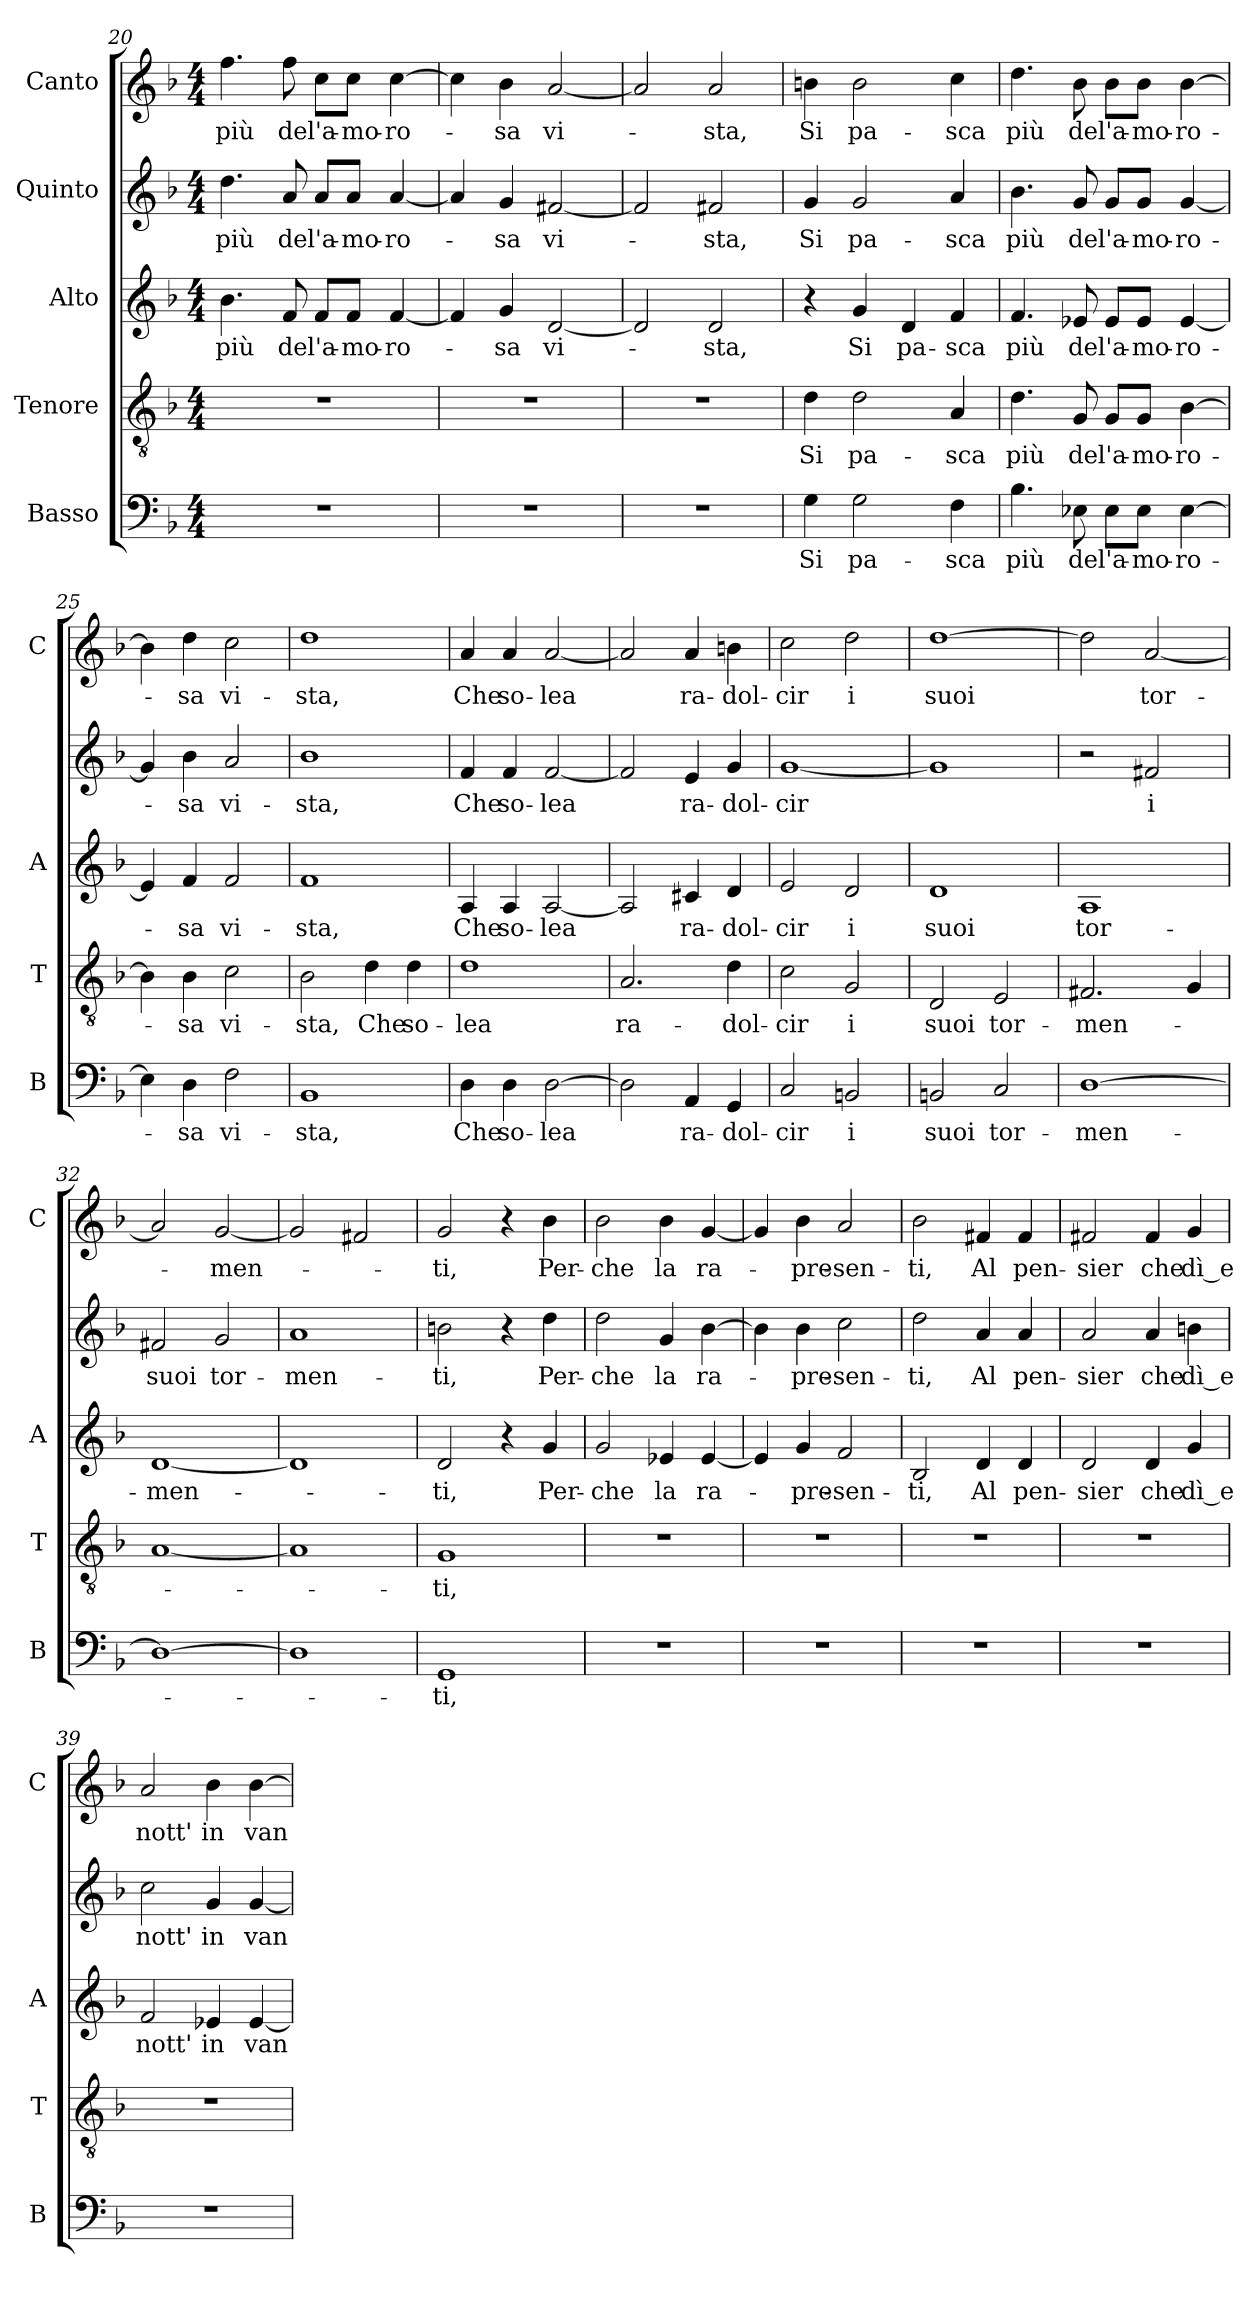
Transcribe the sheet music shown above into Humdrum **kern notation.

**kern	**text	**kern	**text	**kern	**text	**kern	**text	**kern	**text
*part5	*part5	*part4	*part4	*part3	*part3	*part2	*part2	*part1	*part1
*staff5	*staff5	*staff4	*staff4	*staff3	*staff3	*staff2	*staff2	*staff1	*staff1
*I"Basso	*	*I"Tenore	*	*I"Alto	*	*I"Quinto	*	*I"Canto	*
*I'B	*	*I'T	*	*I'A	*	*	*	*I'C	*
*clefF4	*	*clefGv2	*	*clefG2	*	*clefG2	*	*clefG2	*
*k[b-]	*	*k[b-]	*	*k[b-]	*	*k[b-]	*	*k[b-]	*
*F:	*	*F:	*	*F:	*	*F:	*	*F:	*
*M4/4	*	*M4/4	*	*M4/4	*	*M4/4	*	*M4/4	*
=20	=20	=20	=20	=20	=20	=20	=20	=20	=20
!	!	!	!	!	!LO:LY:b	!	!LO:LY:b	!	!LO:LY:b
1r	.	1r	.	4.b-\	più	4.dd\	più	4.ff\	più
!	!	!	!	!	!LO:LY:b	!	!LO:LY:b	!	!LO:LY:b
.	.	.	.	8f/	de	8a/	de	8ff\	de
!	!	!	!	!	!LO:LY:b	!	!LO:LY:b	!	!LO:LY:b
.	.	.	.	8f/L	l'a-	8a/L	l'a-	8cc\L	l'a-
!	!	!	!	!	!LO:LY:b	!	!LO:LY:b	!	!LO:LY:b
.	.	.	.	8f/J	-mo-	8a/J	-mo-	8cc\J	-mo-
!	!	!	!	!	!LO:LY:b	!	!LO:LY:b	!	!LO:LY:b
.	.	.	.	[4f/	-ro-	[4a/	-ro-	[4cc\	-ro-
!!LO:PB:g=z
=21	=21	=21	=21	=21	=21	=21	=21	=21	=21
1r	.	1r	.	4f/]	.	4a/]	.	4cc\]	.
!	!	!	!	!	!LO:LY:b	!	!LO:LY:b	!	!LO:LY:b
.	.	.	.	4g/	-sa	4g/	-sa	4b-\	-sa
!	!	!	!	!	!LO:LY:b	!	!LO:LY:b	!	!LO:LY:b
.	.	.	.	[2d/	vi-	[2f#X/	vi-	[2a/	vi-
=22	=22	=22	=22	=22	=22	=22	=22	=22	=22
1r	.	1r	.	2d/]	.	2f#/]	.	2a/]	.
!	!	!	!	!	!LO:LY:b	!	!LO:LY:b	!	!LO:LY:b
.	.	.	.	2d/	-sta,	2f#X/	-sta,	2a/	-sta,
=23	=23	=23	=23	=23	=23	=23	=23	=23	=23
!	!LO:LY:b	!	!LO:LY:b	!	!	!	!LO:LY:b	!	!LO:LY:b
4G\	Si	4d\	Si	4r	.	4g/	Si	4bn\	Si
!	!LO:LY:b	!	!LO:LY:b	!	!LO:LY:b	!	!LO:LY:b	!	!LO:LY:b
2G\	pa-	2d\	pa-	4g/	Si	2g/	pa-	2b\	pa-
!	!	!	!	!	!LO:LY:b	!	!	!	!
.	.	.	.	4d/	pa-	.	.	.	.
!	!LO:LY:b	!	!LO:LY:b	!	!LO:LY:b	!	!LO:LY:b	!	!LO:LY:b
4F\	-sca	4A/	-sca	4f/	-sca	4a/	-sca	4cc\	-sca
=24	=24	=24	=24	=24	=24	=24	=24	=24	=24
!	!LO:LY:b	!	!LO:LY:b	!	!LO:LY:b	!	!LO:LY:b	!	!LO:LY:b
4.B-\	più	4.d\	più	4.f/	più	4.b-\	più	4.dd\	più
!	!LO:LY:b	!	!LO:LY:b	!	!LO:LY:b	!	!LO:LY:b	!	!LO:LY:b
8E-X\	de	8G/	de	8e-X/	de	8g/	de	8b-\	de
!	!LO:LY:b	!	!LO:LY:b	!	!LO:LY:b	!	!LO:LY:b	!	!LO:LY:b
8E-\L	l'a-	8G/L	l'a-	8e-/L	l'a-	8g/L	l'a-	8b-\L	l'a-
!	!LO:LY:b	!	!LO:LY:b	!	!LO:LY:b	!	!LO:LY:b	!	!LO:LY:b
8E-\J	-mo-	8G/J	-mo-	8e-/J	-mo-	8g/J	-mo-	8b-\J	-mo-
!	!LO:LY:b	!	!LO:LY:b	!	!LO:LY:b	!	!LO:LY:b	!	!LO:LY:b
[4E-\	-ro-	[4B-\	-ro-	[4e-/	-ro-	[4g/	-ro-	[4b-\	-ro-
=25	=25	=25	=25	=25	=25	=25	=25	=25	=25
4E-\]	.	4B-\]	.	4e-/]	.	4g/]	.	4b-\]	.
!	!LO:LY:b	!	!LO:LY:b	!	!LO:LY:b	!	!LO:LY:b	!	!LO:LY:b
4D\	-sa	4B-\	-sa	4f/	-sa	4b-\	-sa	4dd\	-sa
!	!LO:LY:b	!	!LO:LY:b	!	!LO:LY:b	!	!LO:LY:b	!	!LO:LY:b
2F\	vi-	2c\	vi-	2f/	vi-	2a/	vi-	2cc\	vi-
=26	=26	=26	=26	=26	=26	=26	=26	=26	=26
!	!LO:LY:b	!	!LO:LY:b	!	!LO:LY:b	!	!LO:LY:b	!	!LO:LY:b
1BB-	-sta,	2B-\	-sta,	1f	-sta,	1b-	-sta,	1dd	-sta,
!	!	!	!LO:LY:b	!	!	!	!	!	!
.	.	4d\	Che	.	.	.	.	.	.
!	!	!	!LO:LY:b	!	!	!	!	!	!
.	.	4d\	so-	.	.	.	.	.	.
=27	=27	=27	=27	=27	=27	=27	=27	=27	=27
!	!LO:LY:b	!	!LO:LY:b	!	!LO:LY:b	!	!LO:LY:b	!	!LO:LY:b
4D\	Che	1d	-lea	4A/	Che	4f/	Che	4a/	Che
!	!LO:LY:b	!	!	!	!LO:LY:b	!	!LO:LY:b	!	!LO:LY:b
4D\	so-	.	.	4A/	so-	4f/	so-	4a/	so-
!	!LO:LY:b	!	!	!	!LO:LY:b	!	!LO:LY:b	!	!LO:LY:b
[2D\	-lea	.	.	[2A/	-lea	[2f/	-lea	[2a/	-lea
!!LO:LB:g=z
=28	=28	=28	=28	=28	=28	=28	=28	=28	=28
!	!	!	!LO:LY:b	!	!	!	!	!	!
2D\]	.	2.A/	ra-	2A/]	.	2f/]	.	2a/]	.
!	!LO:LY:b	!	!	!	!LO:LY:b	!	!LO:LY:b	!	!LO:LY:b
4AA/	ra-	.	.	4c#X/	ra-	4e/	ra-	4a/	ra-
!	!LO:LY:b	!	!LO:LY:b	!	!LO:LY:b	!	!LO:LY:b	!	!LO:LY:b
4GG/	-dol-	4d\	-dol-	4d/	-dol-	4g/	-dol-	4bn\	-dol-
=29	=29	=29	=29	=29	=29	=29	=29	=29	=29
!	!LO:LY:b	!	!LO:LY:b	!	!LO:LY:b	!	!LO:LY:b	!	!LO:LY:b
2C/	-cir	2c\	-cir	2e/	-cir	[1g	-cir	2cc\	-cir
!	!LO:LY:b	!	!LO:LY:b	!	!LO:LY:b	!	!	!	!LO:LY:b
2BBn/	i	2G/	i	2d/	i	.	.	2dd\	i
=30	=30	=30	=30	=30	=30	=30	=30	=30	=30
!	!LO:LY:b	!	!LO:LY:b	!	!LO:LY:b	!	!	!	!LO:LY:b
2BBn/	suoi	2D/	suoi	1d	suoi	1g]	.	[1dd	suoi
!	!LO:LY:b	!	!LO:LY:b	!	!	!	!	!	!
2C/	tor-	2E/	tor-	.	.	.	.	.	.
=31	=31	=31	=31	=31	=31	=31	=31	=31	=31
!	!LO:LY:b	!	!LO:LY:b	!	!LO:LY:b	!	!	!	!
[1D	-men-	2.F#X/	-men-	1A	tor-	2r	.	2dd\]	.
!	!	!	!	!	!	!	!LO:LY:b	!	!LO:LY:b
.	.	.	.	.	.	2f#X/	i	[2a/	tor-
.	.	4G/	.	.	.	.	.	.	.
=32	=32	=32	=32	=32	=32	=32	=32	=32	=32
!	!	!	!	!	!LO:LY:b	!	!LO:LY:b	!	!
1D_	.	[1A	.	[1d	-men-	2f#X/	suoi	2a/]	.
!	!	!	!	!	!	!	!LO:LY:b	!	!LO:LY:b
.	.	.	.	.	.	2g/	tor-	[2g/	-men-
=33	=33	=33	=33	=33	=33	=33	=33	=33	=33
!	!	!	!	!	!	!	!LO:LY:b	!	!
1D]	.	1A]	.	1d]	.	1a	-men-	2g/]	.
.	.	.	.	.	.	.	.	2f#X/	.
=34	=34	=34	=34	=34	=34	=34	=34	=34	=34
!	!LO:LY:b	!	!LO:LY:b	!	!LO:LY:b	!	!LO:LY:b	!	!LO:LY:b
1GG	-ti,	1G	-ti,	2d/	-ti,	2bn\	-ti,	2g/	-ti,
.	.	.	.	4r	.	4r	.	4r	.
!	!	!	!	!	!LO:LY:b	!	!LO:LY:b	!	!LO:LY:b
.	.	.	.	4g/	Per-	4dd\	Per-	4b-\	Per-
!!LO:LB:g=z
=35	=35	=35	=35	=35	=35	=35	=35	=35	=35
!	!	!	!	!	!LO:LY:b	!	!LO:LY:b	!	!LO:LY:b
1r	.	1r	.	2g/	-che	2dd\	-che	2b-\	-che
!	!	!	!	!	!LO:LY:b	!	!LO:LY:b	!	!LO:LY:b
.	.	.	.	4e-X/	la	4g/	la	4b-\	la
!	!	!	!	!	!LO:LY:b	!	!LO:LY:b	!	!LO:LY:b
.	.	.	.	[4e-/	ra-	[4b-\	ra-	[4g/	ra-
=36	=36	=36	=36	=36	=36	=36	=36	=36	=36
1r	.	1r	.	4e-/]	.	4b-\]	.	4g/]	.
!	!	!	!	!	!LO:LY:b	!	!LO:LY:b	!	!LO:LY:b
.	.	.	.	4g/	-pre-	4b-\	-pre-	4b-\	-pre-
!	!	!	!	!	!LO:LY:b	!	!LO:LY:b	!	!LO:LY:b
.	.	.	.	2f/	-sen-	2cc\	-sen-	2a/	-sen-
=37	=37	=37	=37	=37	=37	=37	=37	=37	=37
!	!	!	!	!	!LO:LY:b	!	!LO:LY:b	!	!LO:LY:b
1r	.	1r	.	2B-/	-ti,	2dd\	-ti,	2b-\	-ti,
!	!	!	!	!	!LO:LY:b	!	!LO:LY:b	!	!LO:LY:b
.	.	.	.	4d/	Al	4a/	Al	4f#X/	Al
!	!	!	!	!	!LO:LY:b	!	!LO:LY:b	!	!LO:LY:b
.	.	.	.	4d/	pen-	4a/	pen-	4f#/	pen-
=38	=38	=38	=38	=38	=38	=38	=38	=38	=38
!	!	!	!	!	!LO:LY:b	!	!LO:LY:b	!	!LO:LY:b
1r	.	1r	.	2d/	-sier	2a/	-sier	2f#X/	-sier
!	!	!	!	!	!LO:LY:b	!	!LO:LY:b	!	!LO:LY:b
.	.	.	.	4d/	che	4a/	che	4f#/	che
!	!	!	!	!	!LO:LY:b	!	!LO:LY:b	!	!LO:LY:b
.	.	.	.	4g/	dì e	4bn\	dì e	4g/	dì e
=39	=39	=39	=39	=39	=39	=39	=39	=39	=39
!	!	!	!	!	!LO:LY:b	!	!LO:LY:b	!	!LO:LY:b
1r	.	1r	.	2f/	nott'	2cc\	nott'	2a/	nott'
!	!	!	!	!	!LO:LY:b	!	!LO:LY:b	!	!LO:LY:b
.	.	.	.	4e-X/	in	4g/	in	4b-\	in
!	!	!	!	!	!LO:LY:b	!	!LO:LY:b	!	!LO:LY:b
.	.	.	.	[4e-/	van	[4g/	van	[4b-\	van
=	=	=	=	=	=	=	=	=	=
*-	*-	*-	*-	*-	*-	*-	*-	*-	*-
